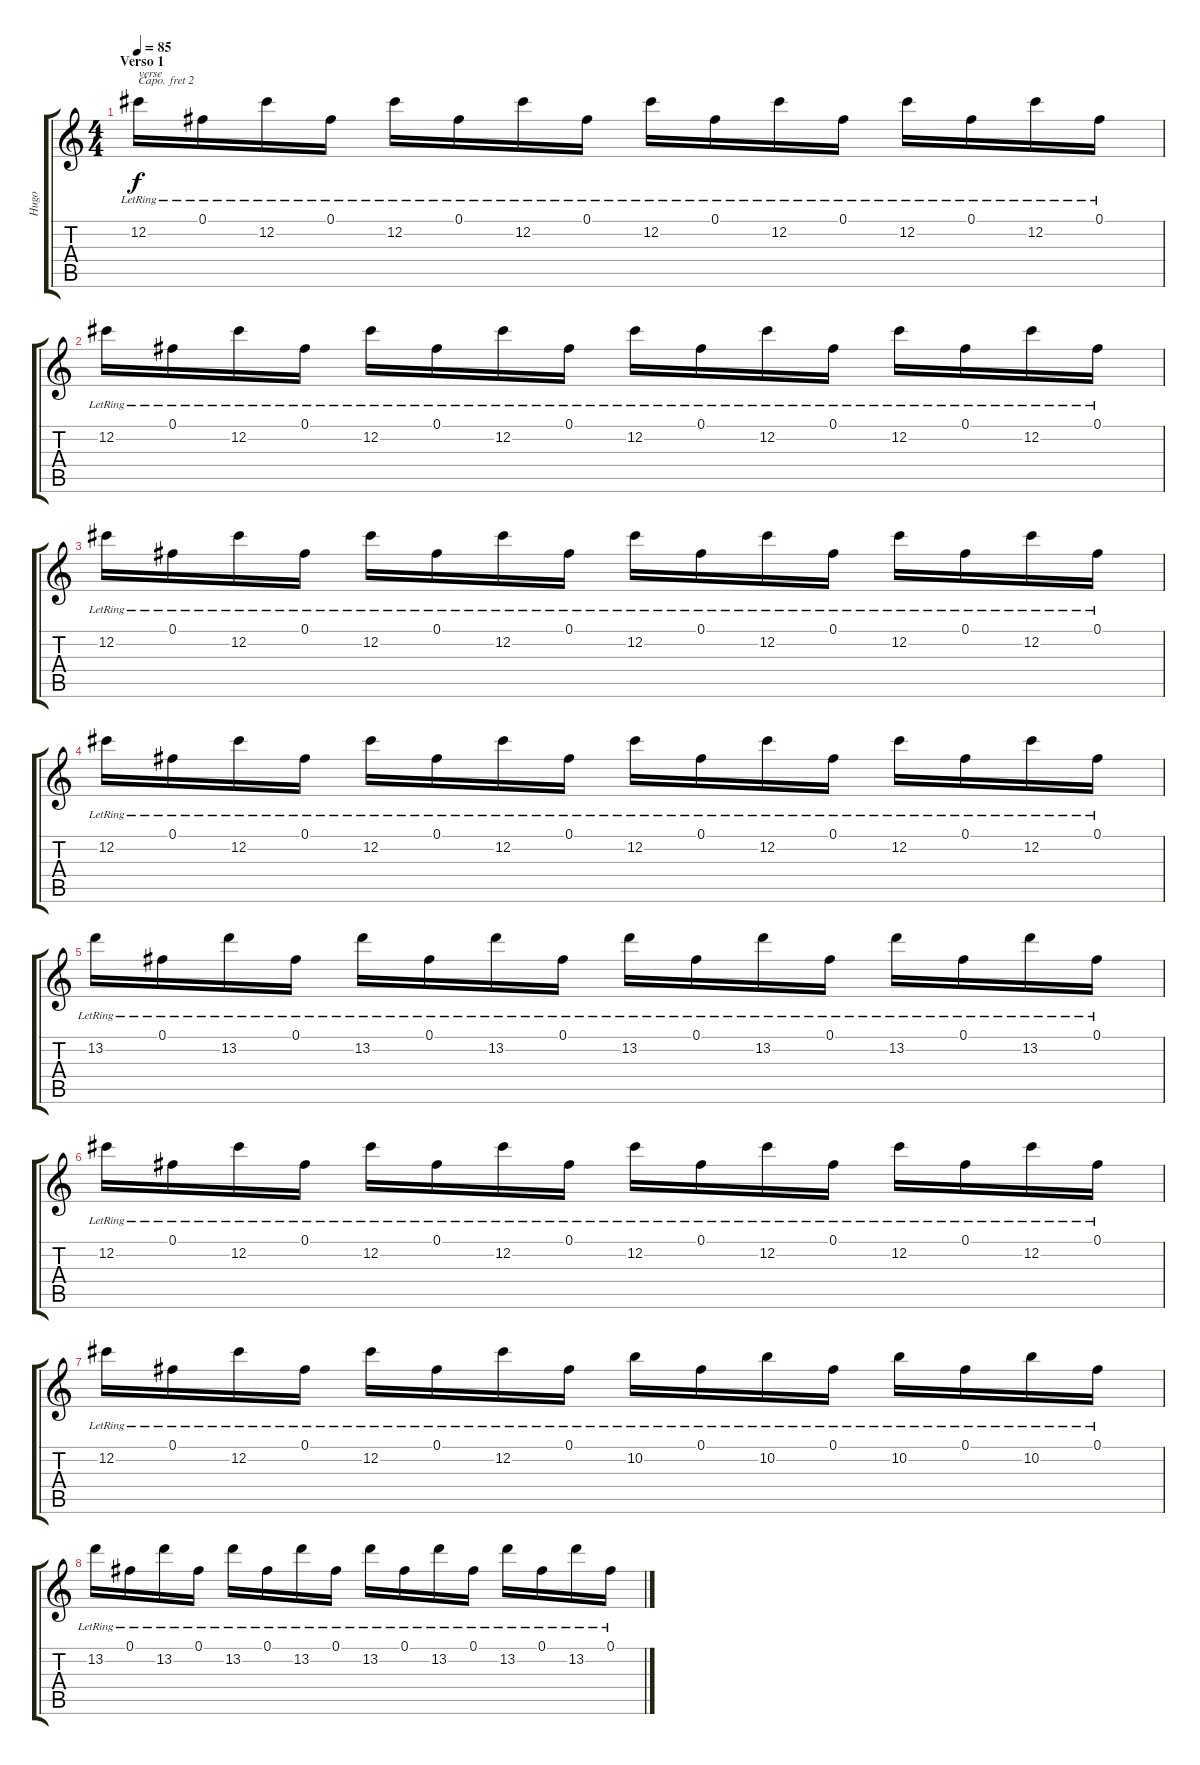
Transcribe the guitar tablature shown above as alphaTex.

\track ("Hugo" "Hugo") {instrument acousticguitarsteel}
\staff {score tabs}
\capo 2
\tuning (E4 B3 G3 D3 A2 E2) {hide}
\ts (4 4)
\section ("" "Verso 1")
\tempo 85
\clef g2
\ks c
12.2{lr}.16{txt "verse" dy f} 0.1{lr}.16 12.2{lr}.16 0.1{lr}.16 12.2{lr}.16 0.1{lr}.16 12.2{lr}.16 0.1{lr}.16 12.2{lr}.16 0.1{lr}.16 12.2{lr}.16 0.1{lr}.16 12.2{lr}.16 0.1{lr}.16 12.2{lr}.16 0.1{lr}.16 |
12.2{lr}.16 0.1{lr}.16 12.2{lr}.16 0.1{lr}.16 12.2{lr}.16 0.1{lr}.16 12.2{lr}.16 0.1{lr}.16 12.2{lr}.16 0.1{lr}.16 12.2{lr}.16 0.1{lr}.16 12.2{lr}.16 0.1{lr}.16 12.2{lr}.16 0.1{lr}.16 |
12.2{lr}.16 0.1{lr}.16 12.2{lr}.16 0.1{lr}.16 12.2{lr}.16 0.1{lr}.16 12.2{lr}.16 0.1{lr}.16 12.2{lr}.16 0.1{lr}.16 12.2{lr}.16 0.1{lr}.16 12.2{lr}.16 0.1{lr}.16 12.2{lr}.16 0.1{lr}.16 |
12.2{lr}.16 0.1{lr}.16 12.2{lr}.16 0.1{lr}.16 12.2{lr}.16 0.1{lr}.16 12.2{lr}.16 0.1{lr}.16 12.2{lr}.16 0.1{lr}.16 12.2{lr}.16 0.1{lr}.16 12.2{lr}.16 0.1{lr}.16 12.2{lr}.16 0.1{lr}.16 |
13.2{lr}.16 0.1{lr}.16 13.2{lr}.16 0.1{lr}.16 13.2{lr}.16 0.1{lr}.16 13.2{lr}.16 0.1{lr}.16 13.2{lr}.16 0.1{lr}.16 13.2{lr}.16 0.1{lr}.16 13.2{lr}.16 0.1{lr}.16 13.2{lr}.16 0.1{lr}.16 |
12.2{lr}.16 0.1{lr}.16 12.2{lr}.16 0.1{lr}.16 12.2{lr}.16 0.1{lr}.16 12.2{lr}.16 0.1{lr}.16 12.2{lr}.16 0.1{lr}.16 12.2{lr}.16 0.1{lr}.16 12.2{lr}.16 0.1{lr}.16 12.2{lr}.16 0.1{lr}.16 |
12.2{lr}.16 0.1{lr}.16 12.2{lr}.16 0.1{lr}.16 12.2{lr}.16 0.1{lr}.16 12.2{lr}.16 0.1{lr}.16 10.2{lr}.16 0.1{lr}.16 10.2{lr}.16 0.1{lr}.16 10.2{lr}.16 0.1{lr}.16 10.2{lr}.16 0.1{lr}.16 |
13.2{lr}.16 0.1{lr}.16 13.2{lr}.16 0.1{lr}.16 13.2{lr}.16 0.1{lr}.16 13.2{lr}.16 0.1{lr}.16 13.2{lr}.16 0.1{lr}.16 13.2{lr}.16 0.1{lr}.16 13.2{lr}.16 0.1{lr}.16 13.2{lr}.16 0.1{lr}.16
